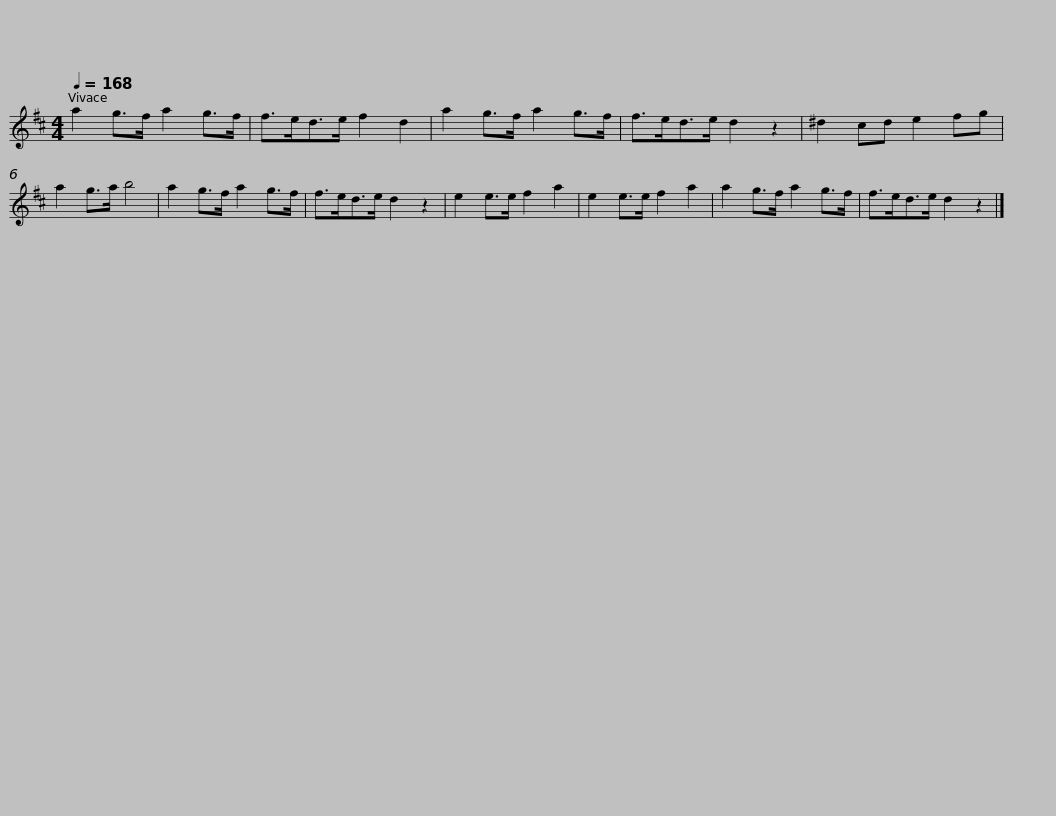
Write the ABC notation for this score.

X:1
L:1/8
Q:1/4=168
M:4/4
I:linebreak $
K:D
V:1 treble
V:1
 a2 g>f a2 g>f | f>ed>e f2 d2 | a2 g>f a2 g>f | f>ed>e d2 z2 | ^d2 cd e2 fg | %5
 a2 g>a b4 |$ a2 g>f a2 g>f | f>ed>e d2 z2 | e2 e>e f2 a2 | e2 e>e f2 a2 | %10
 a2 g>f a2 g>f | f>ed>e d2 z2 |] %12
